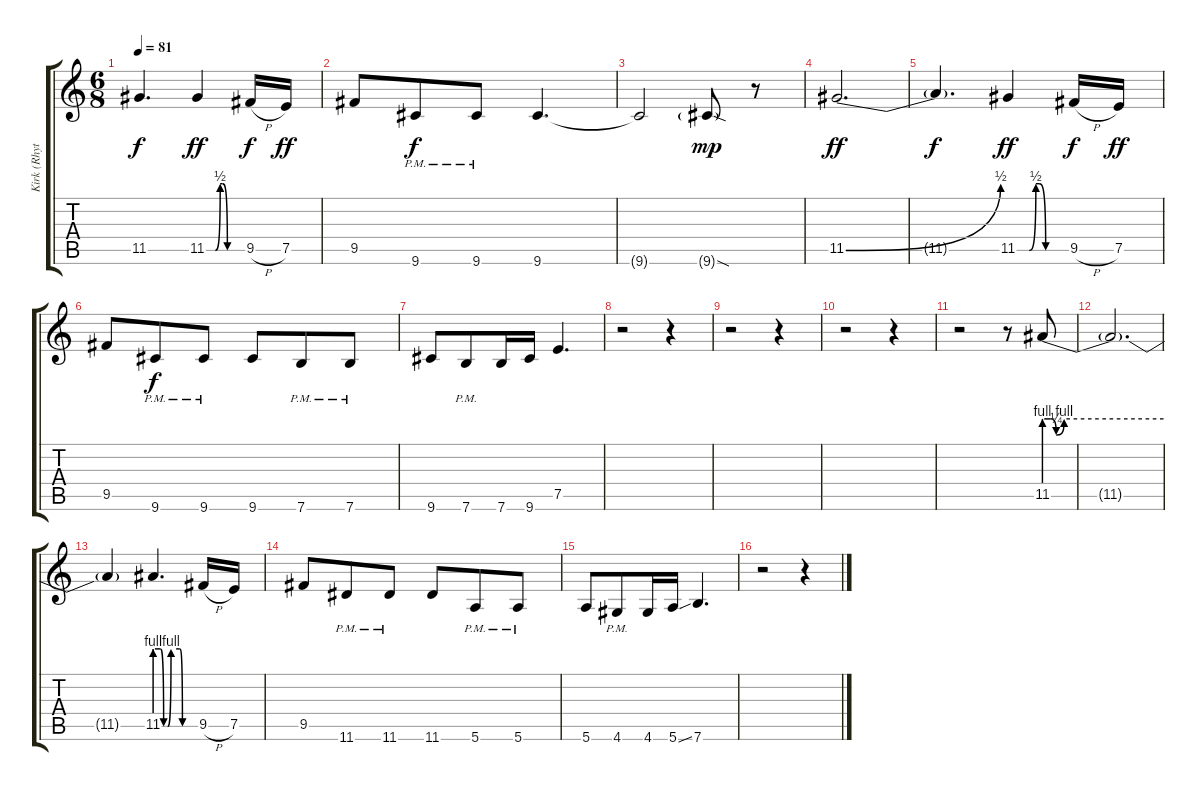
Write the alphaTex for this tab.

\track ("Kirk (Rhythm Guitar)" "Kirk (Rhyt") {instrument distortionguitar}
\staff {score tabs}
\tuning (E4 B3 G3 D3 A2 E2) {hide}
\ts (6 8)
\tempo 81
\clef g2
\ks c
11.5{t}.4{d dy f} 11.5{be (custom 0 0 15 0 23 2 27 2 35 0 45 0 60 0)}.4{dy ff} 9.5{h}.16{dy f} 7.5.16{dy ff} |
9.5.8 9.6{pm}.8{dy f} 9.6{pm}.8 9.6.4{d} |
9.6{t}.2 9.6{sod g}.8{dy mp} r.8 |
11.5{be (bend 0 0 60 2)}.2{d dy ff} |
11.5{t}.4{d dy f} 11.5{be (custom 0 0 15 0 23 2 27 2 35 0 45 0 60 0)}.4{dy ff} 9.5{h}.16{dy f} 7.5.16{dy ff} |
9.5.8 9.6{pm}.8{dy f} 9.6{pm}.8 9.6.8 7.6{pm}.8 7.6{pm}.8 |
9.6.8 7.6{pm}.8 7.6.16 9.6.16 7.5.4{d} |
r.2 r.4 |
r.2 r.4 |
r.2 r.4 |
r.2 r.8 11.5{be (custom 0 4 3 4 6 1 10 4 60 4)}.8 |
11.5{t}.2{d} |
11.5{t}.4 11.5{be (custom 0 4 8 4 13 0 19 0 24 4 37 4 41 0 60 0)}.4{d} 9.5{h}.16 7.5.16 |
9.5.8 11.6{pm}.8 11.6{pm}.8 11.6.8 5.6{pm}.8 5.6{pm}.8 |
5.6.8 4.6{pm}.8 4.6.16 5.6{ss}.16 7.6.4{d} |
r.2 r.4
